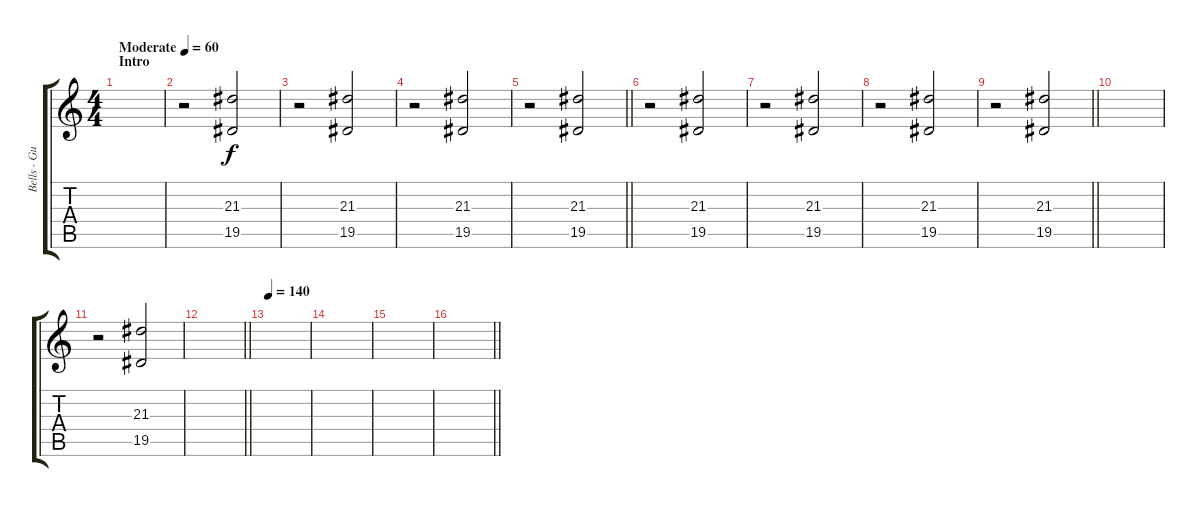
\track ("Bells - Guitar 3" "Bells - Gu") {instrument tubularbells}
\staff {score tabs}
\tuning (Eb4 Bb3 Gb3 Db3 Ab2 Eb2) {hide}
\ts (4 4)
\section ("" "Intro")
\tempo (60 "Moderate")
\clef g2
\ks c
|
r.2 (21.3 19.5).2 |
r.2 (21.3 19.5).2 |
r.2 (21.3 19.5).2 |
\barLineRight lightlight
r.2 (21.3 19.5).2 |
r.2 (21.3 19.5).2 |
r.2 (21.3 19.5).2 |
r.2 (21.3 19.5).2 |
\barLineRight lightlight
r.2 (21.3 19.5).2 |
|
r.2 (21.3 19.5).2 |
\barLineRight lightlight
|
\tempo 140
|
|
|
\barLineRight lightlight
